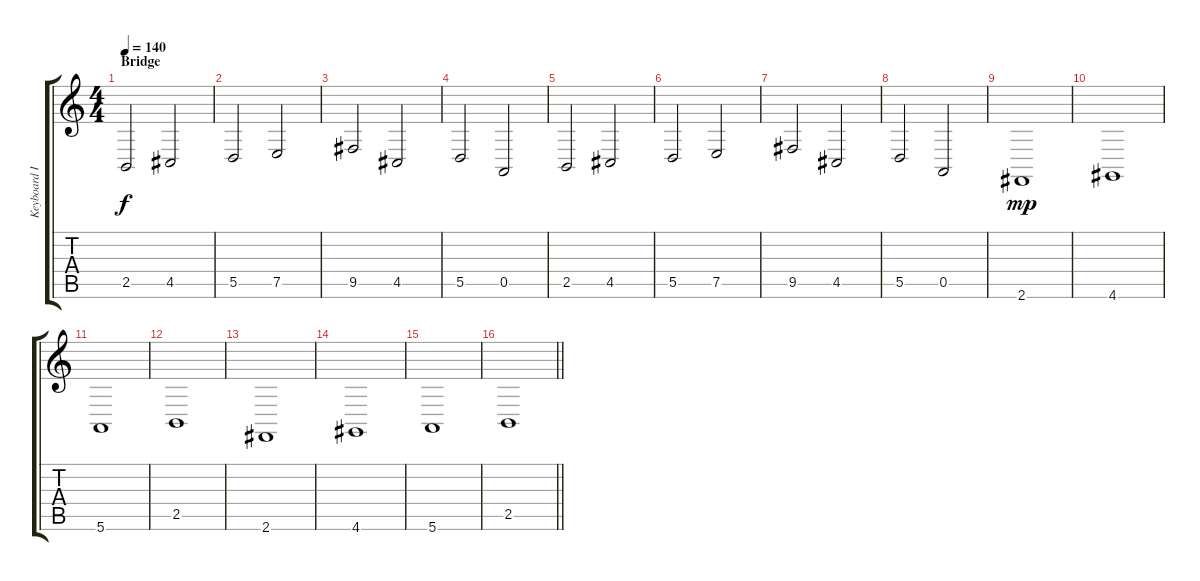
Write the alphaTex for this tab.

\track ("Keyboard II" "Keyboard I") {instrument stringensemble2}
\staff {score tabs}
\tuning (E4 B3 G3 D3 A2 E2) {hide}
\ts (4 4)
\section ("" "Bridge")
\tempo 140
\clef g2
\ks c
2.5.2{dy f} 4.5.2 |
5.5.2 7.5.2 |
9.5.2 4.5.2 |
5.5.2 0.5.2 |
2.5.2 4.5.2 |
5.5.2 7.5.2 |
9.5.2 4.5.2 |
5.5.2 0.5.2 |
2.6.1{dy mp} |
4.6.1 |
5.6.1 |
2.5.1 |
2.6.1 |
4.6.1 |
5.6.1 |
\barLineRight lightlight
2.5.1
